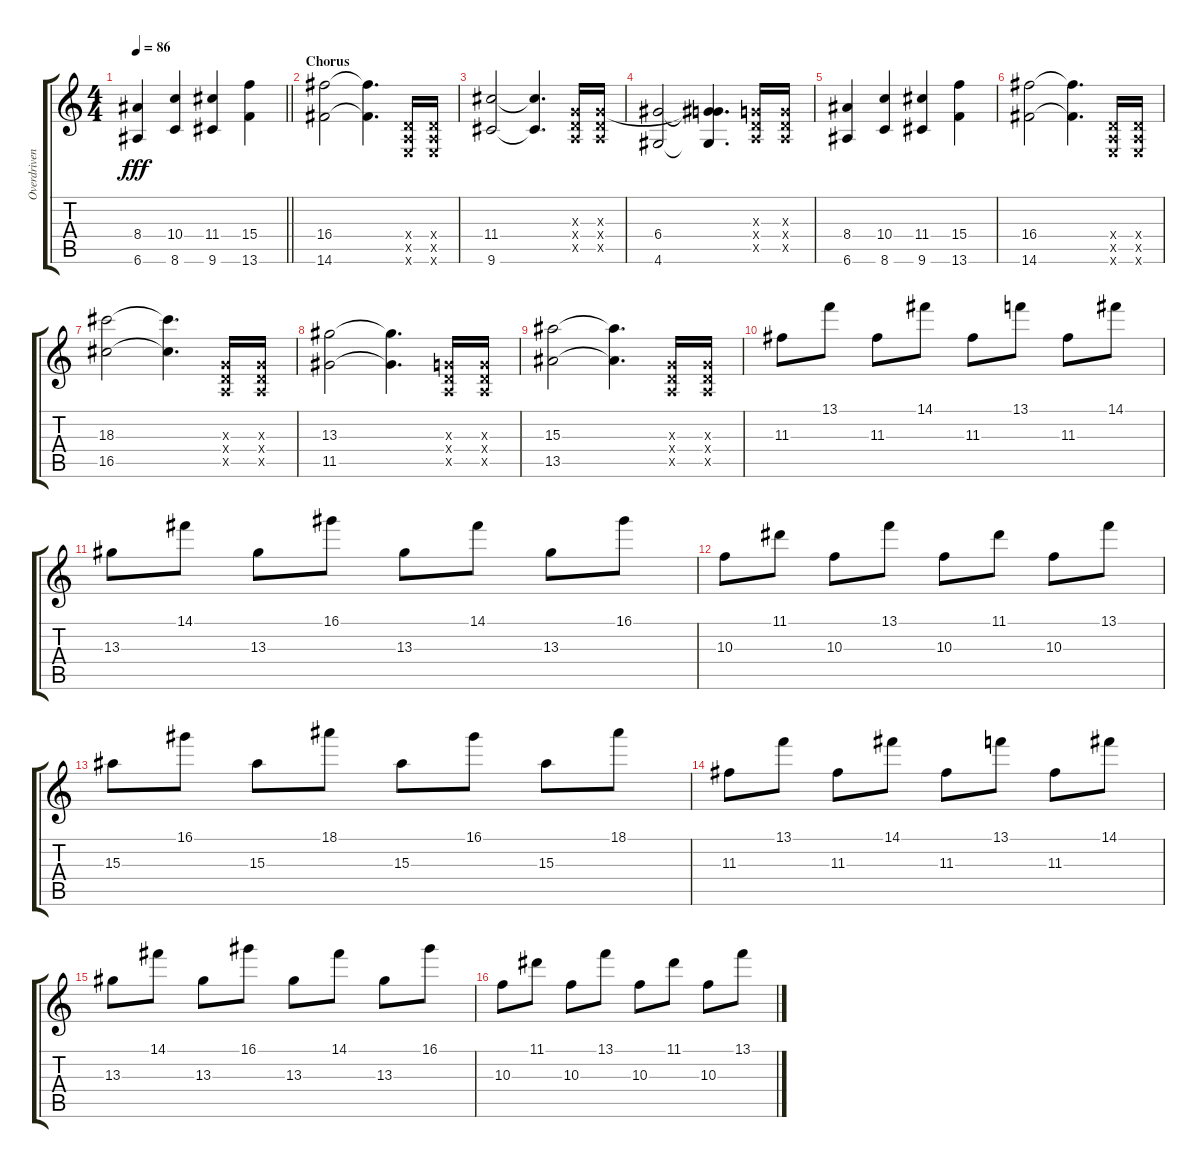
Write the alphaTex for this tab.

\track ("Overdriven Guitar" "Overdriven") {instrument overdrivenguitar}
\staff {score tabs}
\tuning (E4 B3 G3 D3 A2 E2) {hide}
\ts (4 4)
\tempo 86
\clef g2
\barLineRight lightlight
\ks c
(8.4 6.6).4{dy fff} (10.4 8.6).4 (11.4 9.6).4 (15.4 13.6).4 |
\section ("" "Chorus")
(16.4 14.6).2 (16.4{t} 14.6{t}).4{d} (0.4{x} 0.5{x} 0.6{x}).16 (0.4{x} 0.5{x} 0.6{x}).16 |
(11.4 9.6).2 (11.4{t} 9.6{t}).4{d} (0.3{x} 0.4{x} 0.5{x}).16 (0.3{x} 0.4{x} 0.5{x}).16 |
(6.4 4.6).2 (0.3{t} 6.4{t} 4.6{t}).4{d} (0.3{x} 0.4{x} 0.5{x}).16 (0.3{x} 0.4{x} 0.5{x}).16 |
(8.4 6.6).4 (10.4 8.6).4 (11.4 9.6).4 (15.4 13.6).4 |
(16.4 14.6).2 (16.4{t} 14.6{t}).4{d} (0.4{x} 0.5{x} 0.6{x}).16 (0.4{x} 0.5{x} 0.6{x}).16 |
(18.3 16.5).2 (18.3{t} 16.5{t}).4{d} (0.3{x} 0.4{x} 0.5{x}).16 (0.3{x} 0.4{x} 0.5{x}).16 |
(13.3 11.5).2 (13.3{t} 11.5{t}).4{d} (0.3{x} 0.4{x} 0.5{x}).16 (0.3{x} 0.4{x} 0.5{x}).16 |
(15.3 13.5).2 (15.3{t} 13.5{t}).4{d} (0.3{x} 0.4{x} 0.5{x}).16 (0.3{x} 0.4{x} 0.5{x}).16 |
11.3.8{volume 12} 13.1.8 11.3.8 14.1.8 11.3.8 13.1.8 11.3.8 14.1.8 |
13.3.8 14.1.8 13.3.8 16.1.8 13.3.8 14.1.8 13.3.8 16.1.8 |
10.3.8 11.1.8 10.3.8 13.1.8 10.3.8 11.1.8 10.3.8 13.1.8 |
15.3.8 16.1.8 15.3.8 18.1.8 15.3.8 16.1.8 15.3.8 18.1.8 |
11.3.8{volume 12} 13.1.8 11.3.8 14.1.8 11.3.8 13.1.8 11.3.8 14.1.8 |
13.3.8 14.1.8 13.3.8 16.1.8 13.3.8 14.1.8 13.3.8 16.1.8 |
10.3.8 11.1.8 10.3.8 13.1.8 10.3.8 11.1.8 10.3.8 13.1.8
